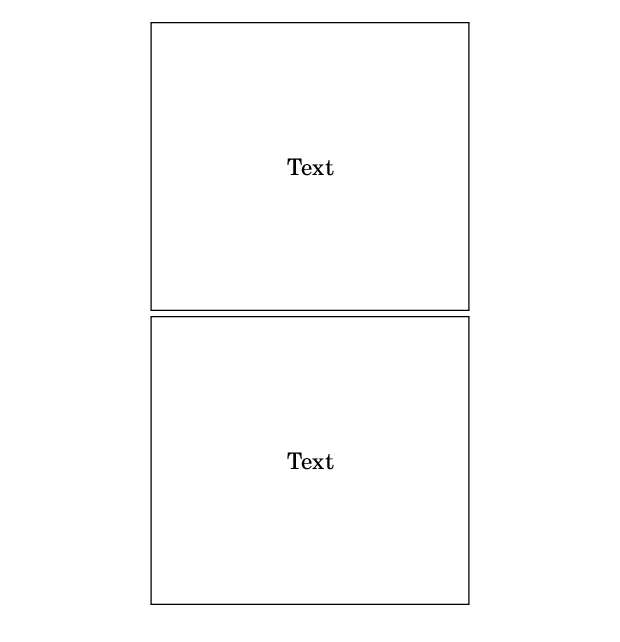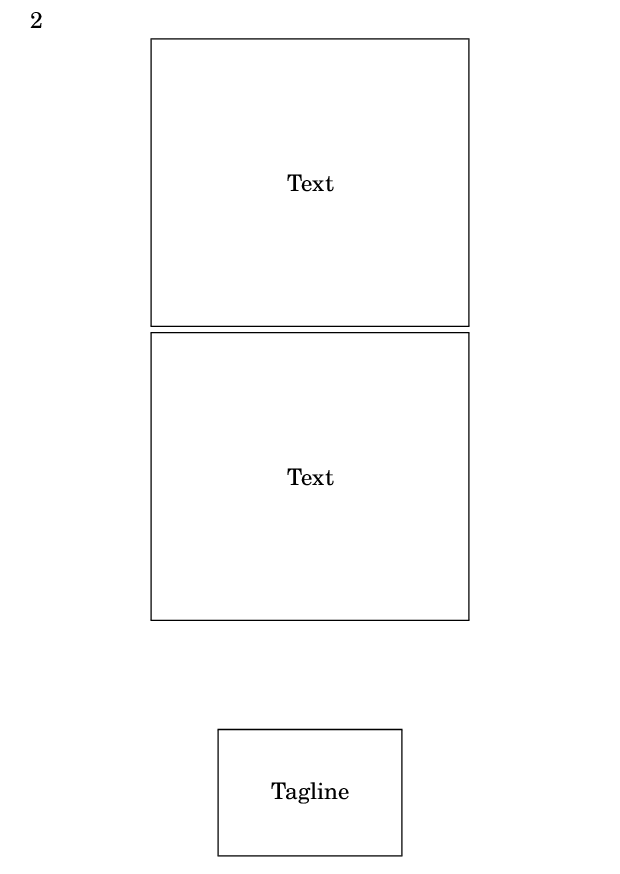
\version "2.11.51"
#(set-default-paper-size "a6")

\header {
  texidoc = "Minimal page breaker: special case when the last system is moved
to an other page when there is not enough space because of the tagline."
}

textBox = \markup \fill-line { \override #'(box-padding . 13) \box Text }

\book {
  \header {
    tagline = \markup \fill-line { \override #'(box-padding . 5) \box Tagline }
  }
  \paper {
    #(define page-breaking ly:minimal-breaking) 
  }

  \markup \textBox
  \markup \textBox
  \markup \textBox
  \markup \textBox
}